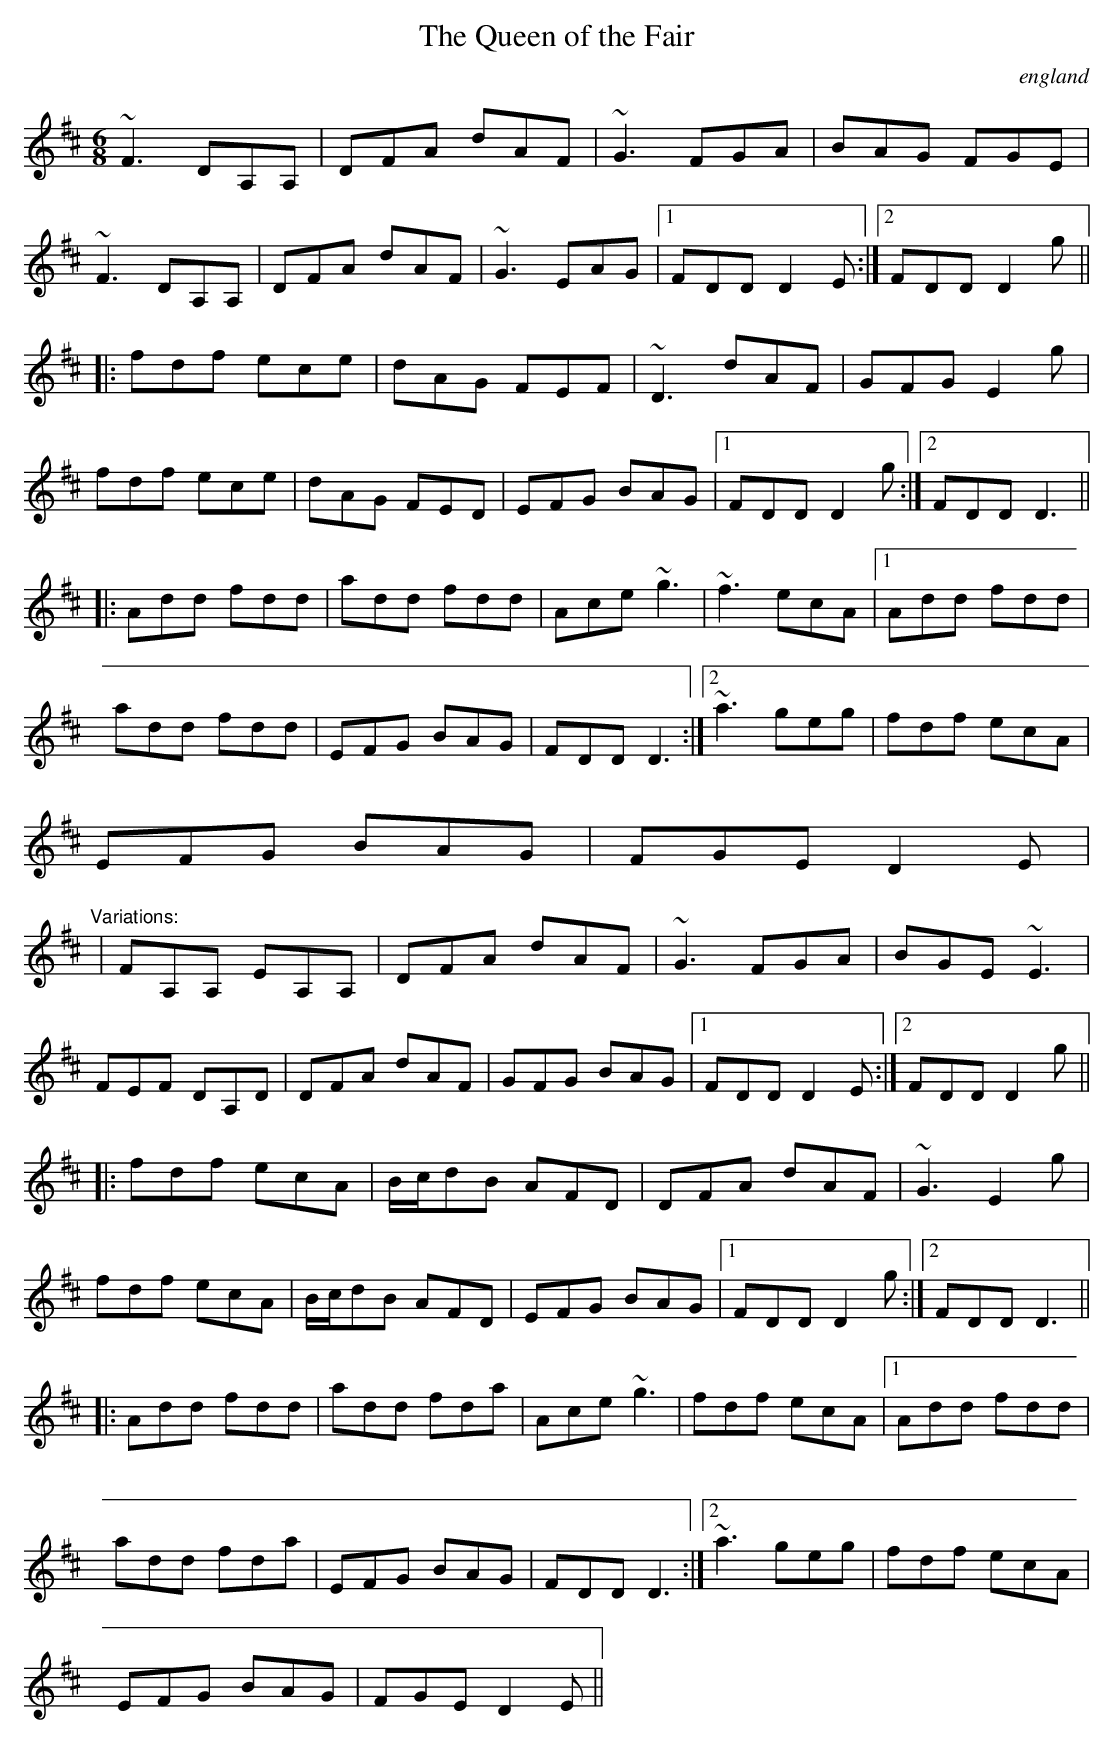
X:1
T:Queen of the Fair, The
O:england
M:6/8
L:1/8
K:D
~F3 DA,A,|DFA dAF|~G3 FGA|BAG FGE|
~F3 DA,A,|DFA dAF|~G3 EAG|1 FDD D2E:|2 FDD D2g||
|:fdf ece|dAG FEF|~D3 dAF|GFG E2g|
fdf ece|dAG FED|EFG BAG|1 FDD D2g:|2 FDD D3||
|:Add fdd|add fdd|Ace ~g3|~f3 ecA|[1 Add fdd|
add fdd|EFG BAG|FDD D3:|[2 ~a3 geg|fdf ecA|
EFG BAG|FGE D2E|
"Variations:"
|FA,A, EA,A,|DFA dAF|~G3 FGA|BGE ~E3|
FEF DA,D|DFA dAF|GFG BAG|1 FDD D2E:|2 FDD D2g||
|:fdf ecA|B/c/dB AFD|DFA dAF|~G3 E2g|
fdf ecA|B/c/dB AFD|EFG BAG|1 FDD D2g:|2 FDD D3||
|:Add fdd|add fda|Ace ~g3|fdf ecA|[1 Add fdd|
add fda|EFG BAG|FDD D3:|[2 ~a3 geg|fdf ecA|
EFG BAG|FGE D2E||
